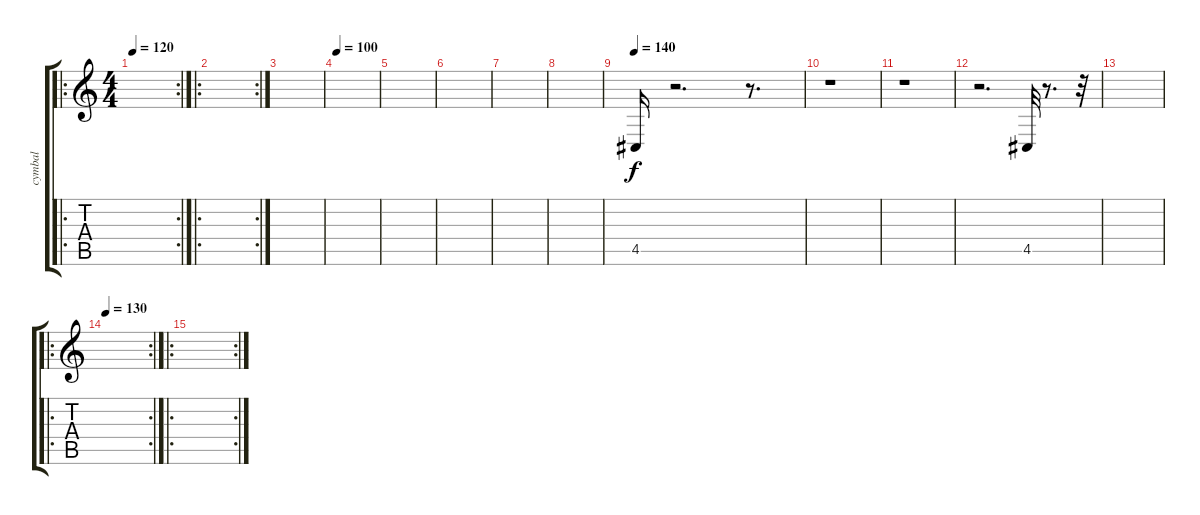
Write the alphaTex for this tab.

\track ("cymbal" "cymbal") {instrument reversecymbal}
\staff {score tabs}
\tuning (E4 B3 G3 D3 A2 E2) {hide}
\ro
\rc 2
\ts (4 4)
\tempo 120
\clef g2
\ks c
|
\ro
\rc 2
|
|
\tempo 100
|
|
|
|
|
\tempo 140
4.5.16 r.2{d} r.8{d} |
r.1 |
r.1 |
r.2{d} 4.5.32 r.8{d} r.32 |
|
\ro
\rc 2
\tempo 130
|
\ro
\rc 2
